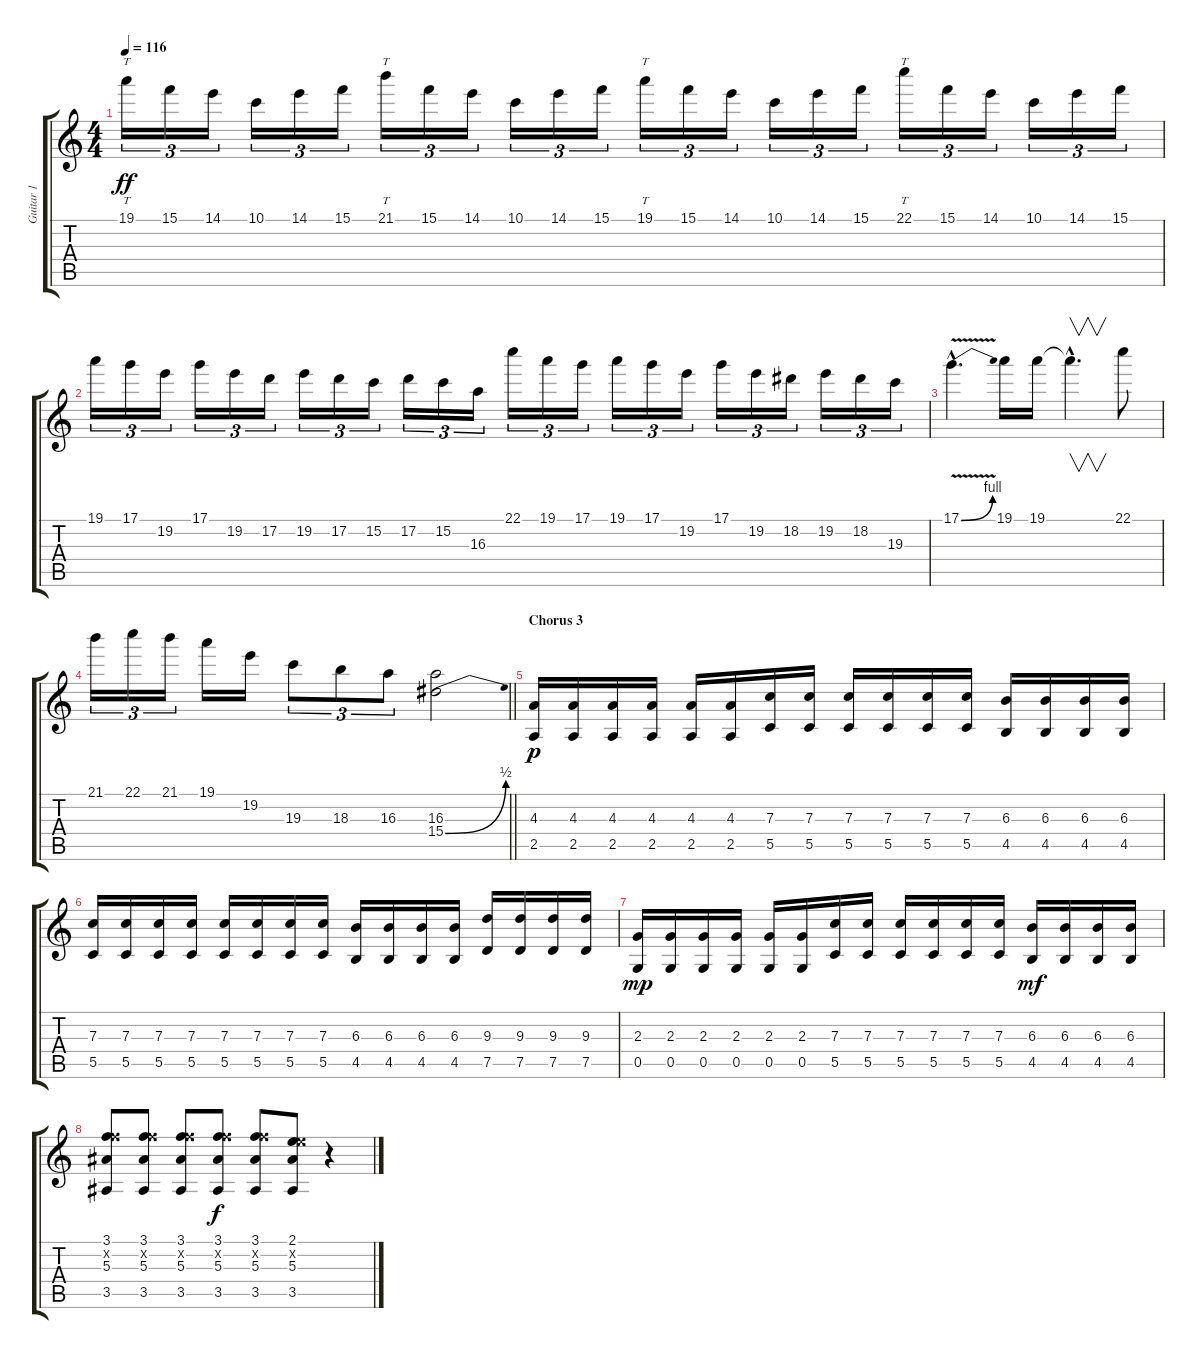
\track ("Guitar 1" "Guitar 1") {instrument distortionguitar}
\staff {score tabs}
\tuning (D4 A3 F3 C3 G2 C2) {hide}
\ts (4 4)
\tempo 116
\clef g2
\ks c
19.1.16{tt tu (3 2) dy ff} 15.1.16{tu (3 2)} 14.1.16{tu (3 2)} 10.1.16{tu (3 2)} 14.1.16{tu (3 2)} 15.1.16{tu (3 2)} 21.1.16{tt tu (3 2)} 15.1.16{tu (3 2)} 14.1.16{tu (3 2)} 10.1.16{tu (3 2)} 14.1.16{tu (3 2)} 15.1.16{tu (3 2)} 19.1.16{tt tu (3 2)} 15.1.16{tu (3 2)} 14.1.16{tu (3 2)} 10.1.16{tu (3 2)} 14.1.16{tu (3 2)} 15.1.16{tu (3 2)} 22.1.16{tt tu (3 2)} 15.1.16{tu (3 2)} 14.1.16{tu (3 2)} 10.1.16{tu (3 2)} 14.1.16{tu (3 2)} 15.1.16{tu (3 2)} |
19.1.16{tu (3 2)} 17.1.16{tu (3 2)} 19.2.16{tu (3 2)} 17.1.16{tu (3 2)} 19.2.16{tu (3 2)} 17.2.16{tu (3 2)} 19.2.16{tu (3 2)} 17.2.16{tu (3 2)} 15.2.16{tu (3 2)} 17.2.16{tu (3 2)} 15.2.16{tu (3 2)} 16.3.16{tu (3 2)} 22.1.16{tu (3 2)} 19.1.16{tu (3 2)} 17.1.16{tu (3 2)} 19.1.16{tu (3 2)} 17.1.16{tu (3 2)} 19.2.16{tu (3 2)} 17.1.16{tu (3 2)} 19.2.16{tu (3 2)} 18.2.16{tu (3 2)} 19.2.16{tu (3 2)} 18.2.16{tu (3 2)} 19.3.16{tu (3 2)} |
17.1{be (bend 0 0 60 4) v hac}.4{d} 19.1.16 19.1.16 19.1{hac t}.4{v d} 22.1.8 |
\barLineRight lightlight
21.1.16{tu (3 2)} 22.1.16{tu (3 2)} 21.1.16{tu (3 2)} 19.1.16 19.2.16 19.3.8{tu (3 2)} 18.3.8{tu (3 2)} 16.3.8{tu (3 2)} (16.3 15.4{be (bend 0 0 60 2)}).2 |
\section ("" "Chorus 3")
(4.3 2.5).16{dy p} (4.3 2.5).16 (4.3 2.5).16 (4.3 2.5).16 (4.3 2.5).16 (4.3 2.5).16 (7.3 5.5).16 (7.3 5.5).16 (7.3 5.5).16 (7.3 5.5).16 (7.3 5.5).16 (7.3 5.5).16 (6.3 4.5).16 (6.3 4.5).16 (6.3 4.5).16 (6.3 4.5).16 |
(7.3 5.5).16 (7.3 5.5).16 (7.3 5.5).16 (7.3 5.5).16 (7.3 5.5).16 (7.3 5.5).16 (7.3 5.5).16 (7.3 5.5).16 (6.3 4.5).16 (6.3 4.5).16 (6.3 4.5).16 (6.3 4.5).16 (9.3 7.5).16 (9.3 7.5).16 (9.3 7.5).16 (9.3 7.5).16 |
(2.3 0.5).16{dy mp} (2.3 0.5).16 (2.3 0.5).16 (2.3 0.5).16 (2.3 0.5).16 (2.3 0.5).16 (7.3 5.5).16 (7.3 5.5).16 (7.3 5.5).16 (7.3 5.5).16 (7.3 5.5).16 (7.3 5.5).16 (6.3 4.5).16{dy mf} (6.3 4.5).16 (6.3 4.5).16 (6.3 4.5).16 |
(3.1 8.2{x} 5.3 3.5).8 (3.1 8.2{x} 5.3 3.5).8 (3.1 8.2{x} 5.3 3.5).8 (3.1 8.2{x} 5.3 3.5).8{dy f} (3.1 8.2{x} 5.3 3.5).8 (2.1 7.2{x} 5.3 3.5).8 r.4
